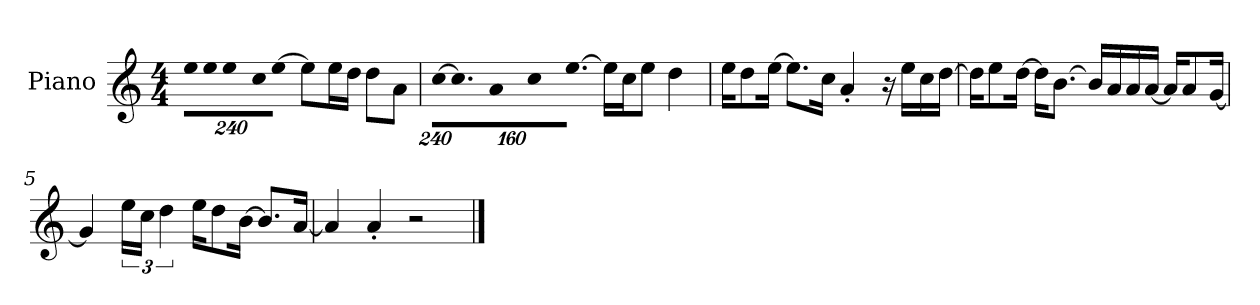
**kern
*part1
*staff1
*I"Piano
*I'P-no
*clefG2
*k[]
*M4/4
*MM90
*Xbrackettup
=1
!LO:N:vis=16
1920%137ee\LL
!LO:N:vis=16
1920%137ee\J
!LO:N:vis=8
960%137ee\
!LO:N:vis=16
1920%137cc\K
!LO:N:vis=8
[960%137ee\J
8ee\L]
16ee\L
16dd\JJ
8dd\L
8a\J
=2
!LO:N:vis=16
[1920%137cc\KL
!LO:N:vis=8.
640%137cc\]
!LO:N:vis=16
1920%137a\L
!LO:N:vis=32
640%23cc\K
!LO:N:vis=16.
[960%103ee\JJ
16ee\LL]
16cc\J
8ee\J
4dd\
=3
16ee\KL
8dd\
[16ee\Jk
8.ee\L]
16cc\Jk
4a'/
16r
16ee\LL
16cc\
[16dd\JJ
!!LO:LB:g=z
=4
16dd\KL]
8ee\
[16dd\Jk
16dd\KL]
[8.b\J
16b/LL]
16a/
16a/
[16a/JJ
16a/KL]
8a/
[16g/Jk
=5
4g/]
*brackettup
24ee\LL
24cc\JJ
6dd\
16ee\KL
8dd\
[16b\Jk
8.b/L]
[16a/Jk
=6
4a/]
4a'/
2r
==
*-
